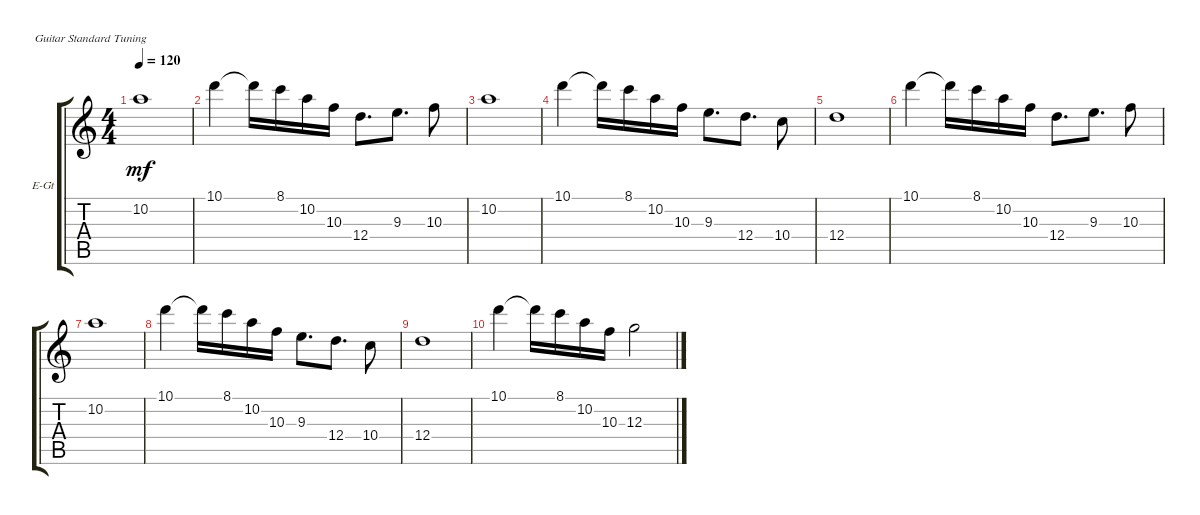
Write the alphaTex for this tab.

\defaultSystemsLayout 4
\bracketExtendMode groupsimilarinstruments
\firstSystemTrackNameOrientation horizontal
\otherSystemsTrackNameOrientation horizontal
\track ("David Zackrisson (lead guitar)" "E-Gt") {instrument overdrivenguitar}
\staff {score tabs}
\tuning (E4 B3 G3 D3 A2 E2)
\ts (4 4)
\tempo 120
\clef g2
\scale
0.462451
\ks c
10.2.1{dy mf instrument overdrivenguitar} |
\scale
0.29249 10.1.4 10.1{t}.16 8.1.16 10.2.16 10.3.16 12.4.8{d} 9.3.8{d} 10.3.8 |
\scale
0.245059 10.2.1 |
\scale
0.333333 10.1.4 10.1{t}.16 8.1.16 10.2.16 10.3.16 9.3.8{d} 12.4.8{d} 10.4.8 |
\scale
0.333333 12.4.1 |
\scale
0.333333 10.1.4 10.1{t}.16 8.1.16 10.2.16 10.3.16 12.4.8{d} 9.3.8{d} 10.3.8 |
10.2.1 |
10.1.4 10.1{t}.16 8.1.16 10.2.16 10.3.16 9.3.8{d} 12.4.8{d} 10.4.8 |
12.4.1 |
10.1.4 10.1{t}.16 8.1.16 10.2.16 10.3.16 12.3.2
